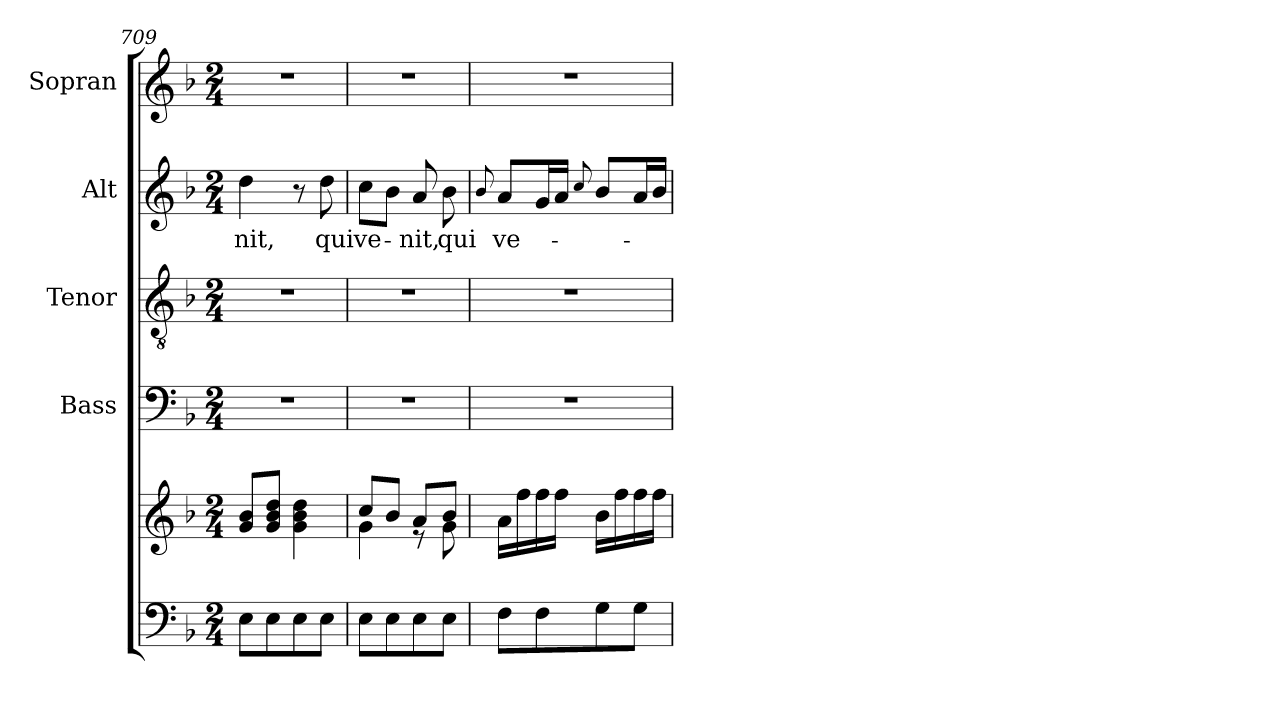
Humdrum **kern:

**kern	**kern	**kern	**kern	**kern	**text	**kern
*part5	*part5	*part4	*part3	*part2	*part2	*part1
*staff6	*staff5	*staff4	*staff3	*staff2	*staff2	*staff1
*	*	*I"Bass	*I"Tenor	*I"Alt	*	*I"Sopran
*	*	*I'B.	*I'T.	*I'A.	*	*I'S.
*clefF4	*clefG2	*clefF4	*clefGv2	*clefG2	*	*clefG2
*k[b-]	*k[b-]	*k[b-]	*k[b-]	*k[b-]	*	*k[b-]
*F:	*F:	*F:	*F:	*F:	*	*F:
*M2/4	*M2/4	*M2/4	*M2/4	*M2/4	*	*M2/4
=709	=709	=709	=709	=709	=709	=709
!	!	!	!	!	!LO:LY:b	!
8E\L	8g/ 8b-/L	2r	2r	4dd\	-nit,	2r
8E\	8g/ 8b-/ 8dd/J	.	.	.	.	.
8E\	4g\ 4b-\ 4dd\	.	.	8r	.	.
!	!	!	!	!	!LO:LY:b	!
8E\J	.	.	.	8dd\	qui	.
=710	=710	=710	=710	=710	=710	=710
*	*^	*	*	*	*	*
!	!	!	!	!	!	!LO:LY:b	!
8E\L	8cc/L	4g\	2r	2r	8cc\L	ve-	2r
8E\	8b-/J	.	.	.	8b-\J	.	.
!	!	!	!	!	!	!LO:LY:b	!
8E\	8a/L	8rd	.	.	8a/	-nit,	.
!	!	!	!	!	!	!LO:LY:b	!
8E\J	8b-/J	8g\	.	.	8b-\	qui	.
*	*v	*v	*	*	*	*	*
=711	=711	=711	=711	=711	=711	=711
.	.	.	.	8qqb-/	.	.
!	!	!	!	!	!LO:LY:b	!
8F\L	16a\LL	2r	2r	8a/L	ve-	2r
.	16ff\	.	.	.	.	.
8F\	16ff\	.	.	16g/L	.	.
.	16ff\JJ	.	.	16a/JJ	.	.
.	.	.	.	8qqcc/	.	.
8G\	16b-\LL	.	.	8b-/L	.	.
.	16ff\	.	.	.	.	.
8G\J	16ff\	.	.	16a/L	.	.
.	16ff\JJ	.	.	16b-/JJ	.	.
=	=	=	=	=	=	=
*-	*-	*-	*-	*-	*-	*-
